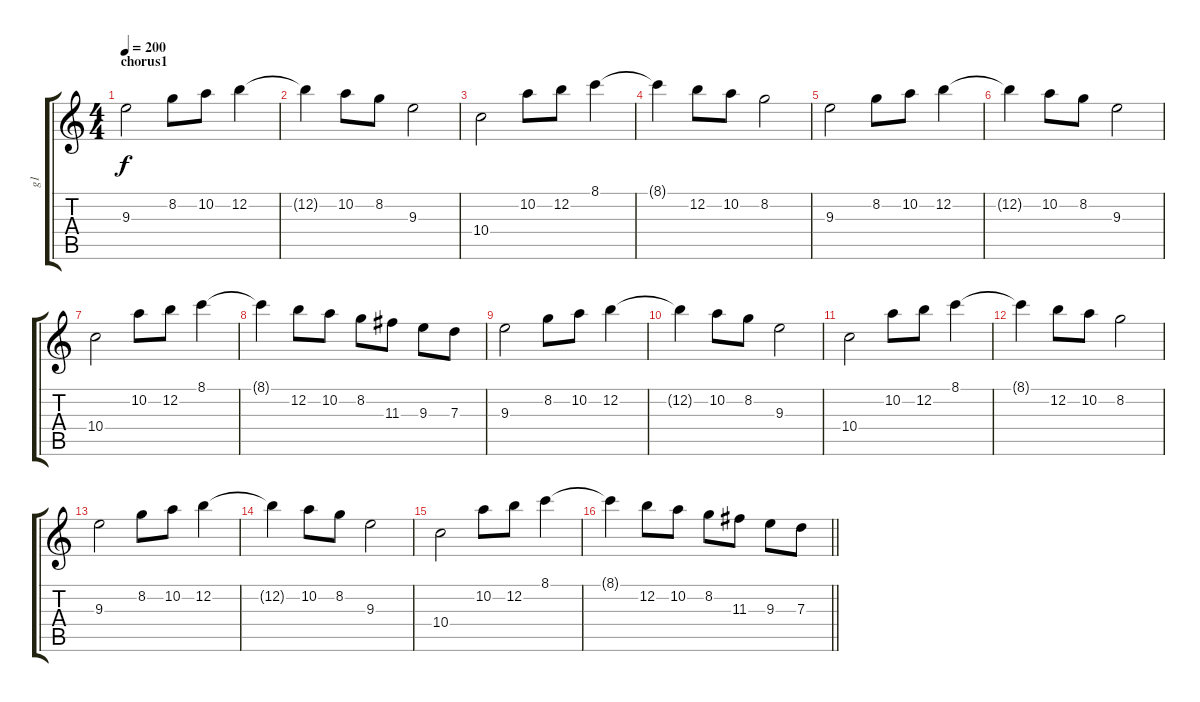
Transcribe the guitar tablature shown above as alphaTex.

\track ("g1" "g1") {instrument distortionguitar}
\staff {score tabs}
\tuning (E4 B3 G3 D3 A2 E2) {hide}
\ts (4 4)
\section ("" "chorus1")
\tempo 200
\clef g2
\ks c
9.3.2{dy f instrument distortionguitar} 8.2.8 10.2.8 12.2.4 |
12.2{t}.4 10.2.8 8.2.8 9.3.2 |
10.4.2 10.2.8 12.2.8 8.1.4 |
8.1{t}.4 12.2.8 10.2.8 8.2.2 |
9.3.2 8.2.8 10.2.8 12.2.4 |
12.2{t}.4 10.2.8 8.2.8 9.3.2 |
10.4.2 10.2.8 12.2.8 8.1.4 |
8.1{t}.4 12.2.8 10.2.8 8.2.8 11.3.8 9.3.8 7.3.8 |
9.3.2{instrument distortionguitar} 8.2.8 10.2.8 12.2.4 |
12.2{t}.4 10.2.8 8.2.8 9.3.2 |
10.4.2 10.2.8 12.2.8 8.1.4 |
8.1{t}.4 12.2.8 10.2.8 8.2.2 |
9.3.2 8.2.8 10.2.8 12.2.4 |
12.2{t}.4 10.2.8 8.2.8 9.3.2 |
10.4.2 10.2.8 12.2.8 8.1.4 |
\barLineRight lightlight
8.1{t}.4 12.2.8 10.2.8 8.2.8 11.3.8 9.3.8 7.3.8
